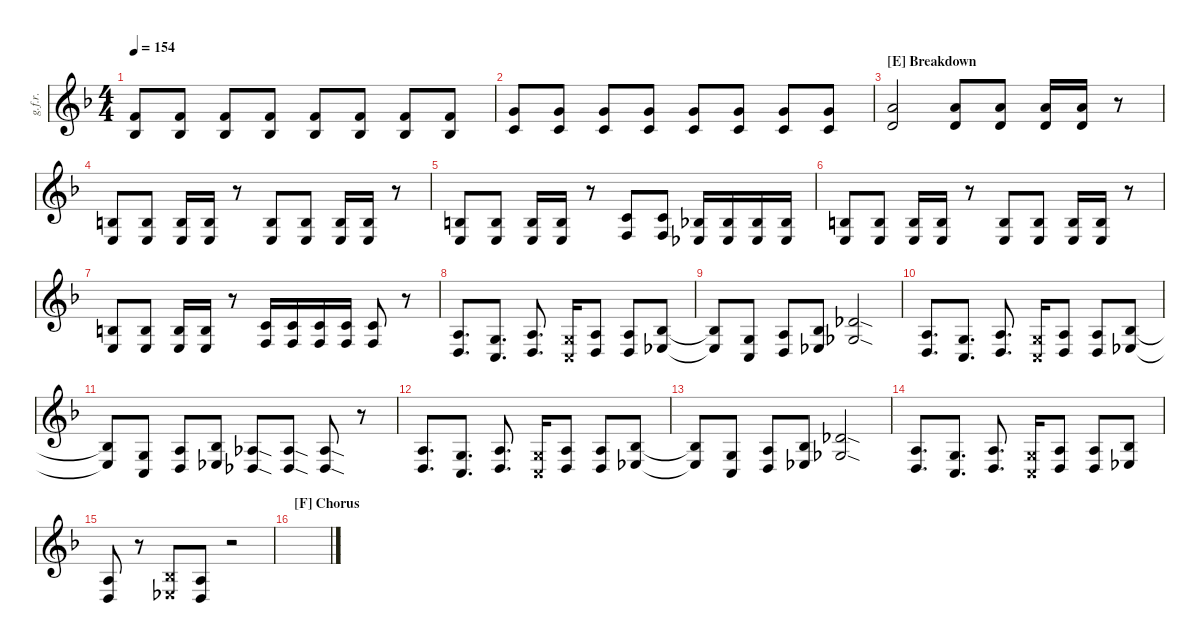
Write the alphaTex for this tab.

\defaultSystemsLayout 4
\hideDynamics
\bracketExtendMode nobrackets
\otherSystemsTrackNameOrientation horizontal
\track ("Guitar Folder R" "g.f.r.") {instrument distortionguitar}
\staff {score}
\tuning (D4 A3 F3 C3 G2 C2)
\ts (4 4)
\tempo 154
\clef g2
\ks dminor
(10.6 10.5).8{dy mf} (10.6 10.5).8 (10.6 10.5).8 (10.6 10.5).8 (10.6 10.5).8 (10.6 10.5).8 (10.6 10.5).8 (10.6 10.5).8 |
(12.6 12.5).8 (12.6 12.5).8 (12.6 12.5).8 (12.6 12.5).8 (12.6 12.5).8 (12.6 12.5).8 (12.6 12.5).8 (12.6 12.5).8 |
\section ("E" "Breakdown")
(14.6 14.5).2 (14.6 14.5).8 (14.6 14.5).8 (14.6 14.5).16 (14.6 14.5).16 r.8 |
(4.6 4.5).8 (4.6 4.5).8 (4.6 4.5).16 (4.6 4.5).16 r.8 (4.6 4.5).8 (4.6 4.5).8 (4.6 4.5).16 (4.6 4.5).16 r.8 |
(4.6 4.5).8 (4.6 4.5).8 (4.6 4.5).16 (4.6 4.5).16 r.8 (5.6 5.5).8 (5.5 5.6).8 (3.6 3.5).16 (3.6 3.5).16 (3.6 3.5).16 (3.6 3.5).16 |
(4.6 4.5).8 (4.6 4.5).8 (4.6 4.5).16 (4.6 4.5).16 r.8 (4.6 4.5).8 (4.6 4.5).8 (4.6 4.5).16 (4.6 4.5).16 r.8 |
(4.6 4.5).8 (4.6 4.5).8 (4.6 4.5).16 (4.6 4.5).16 r.8 (5.6 5.5).16 (5.5 5.6).16 (5.5 5.6).16 (5.5 5.6).16 (5.5 5.6).8 r.8 |
(2.6 2.5).8{d} (0.6 0.5).8{d} (2.5 2.6).8{d} (0.6{x} 0.5{x}).16 (2.6 2.5).8 (2.6 2.5).8 (3.6 3.5).8 |
(3.6{t} 3.5{t}).8 (0.6 0.5).8 (2.6 2.5).8 (3.5 3.6).8 (6.6{sod} 6.5{sod}).2 |
(2.6 2.5).8{d} (0.6 0.5).8{d} (2.5 2.6).8{d} (0.6{x} 0.5{x}).16 (2.6 2.5).8 (2.6 2.5).8 (3.6 3.5).8 |
(3.6{t} 3.5{t}).8 (0.6 0.5).8 (2.6 2.5).8 (3.5 3.6).8 (1.6{sod pm} 1.5{sod pm}).8 (1.6{sod pm} 1.5{sod pm}).8 (1.6{sod pm} 1.5{sod pm}).8 r.8 |
(2.6 2.5).8{d} (0.6 0.5).8{d} (2.5 2.6).8{d} (0.6{x} 0.5{x}).16 (2.6 2.5).8 (2.6 2.5).8 (3.6 3.5).8 |
(3.6{t} 3.5{t}).8 (0.6 0.5).8 (2.6 2.5).8 (3.5 3.6).8 (6.6{sod} 6.5{sod}).2 |
(2.6 2.5).8{d} (0.6 0.5).8{d} (2.5 2.6).8{d} (0.6{x} 0.5{x}).16 (2.6 2.5).8 (2.6 2.5).8 (3.6 3.5).8 |
(2.6 2.5).8 r.8 (3.6{x} 3.5{x}).8 (2.6 2.5).8 r.2 |
\section ("F" "Chorus")
